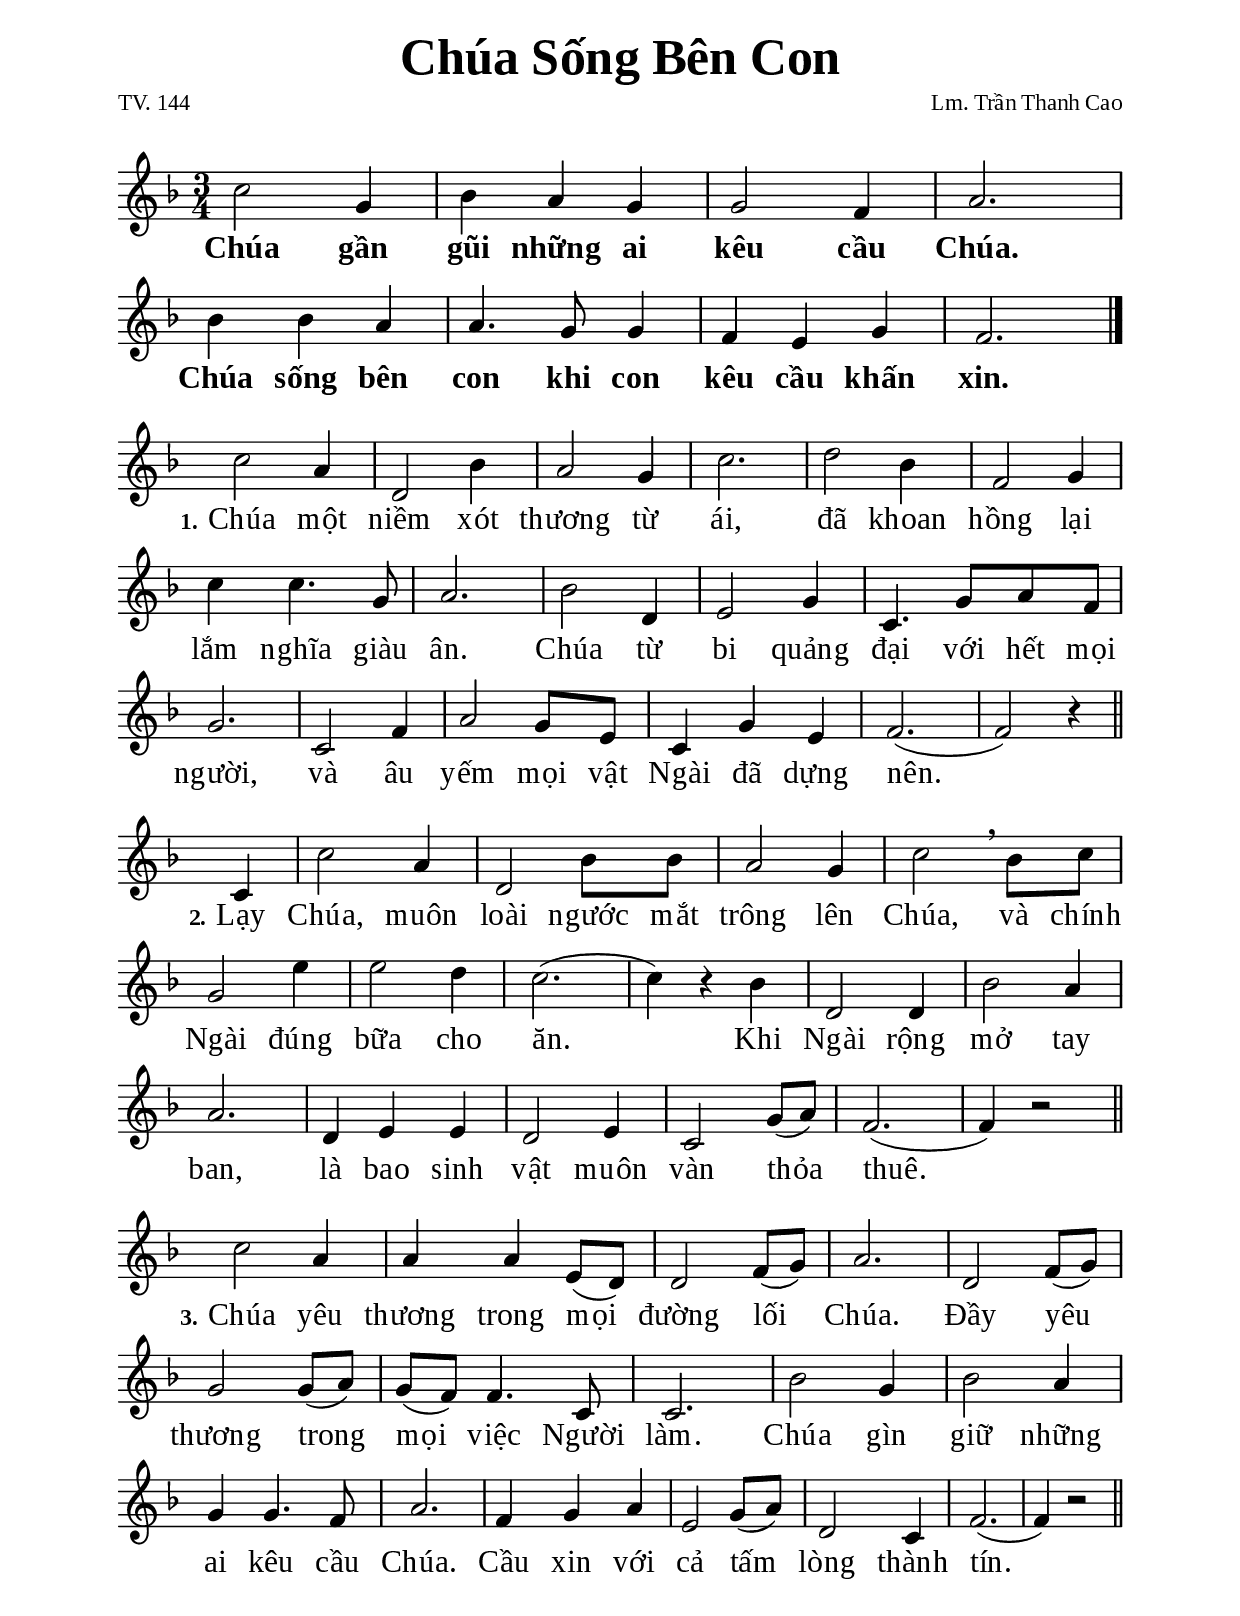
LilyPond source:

% Cài đặt chung
\version "2.20.0"
\include "english.ly"

\header {
  title = \markup { \fontsize #3 "Chúa Sống Bên Con" }
  poet = "TV. 144"
  composer = "Lm. Trần Thanh Cao"
  arranger = " "
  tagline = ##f
}

\paper {
  #(set-paper-size "a4")
  top-margin = 10\mm
  bottom-margin = 10\mm
  left-margin = 20\mm
  right-margin = 20\mm
  indent = #0
  #(define fonts
    (make-pango-font-tree
      "Liberation Serif"
      "Liberation Serif"
      "Liberation Serif"
      (/ 20 20)))
  page-count = #1
}

% Nhạc điệp khúc
nhacDiepKhuc= \relative c'' {
  c2 g4 |
  bf a g |
  g2 f4 |
  a2. |
  bf4 bf a |
  a4. g8 g4 |
  f e g |
  f2. \bar "|."
}

% Nhạc phiên khúc
nhacPhienKhucMot = \relative c'' {
  c2 a4 |
  d,2 bf'4 |
  a2 g4 |
  c2. |
  d2 bf4 |
  f2 g4 |
  c4 c4. g8 |
  a2. |
  bf2 d,4 |
  e2 g4 |
  c,4. g'8 a f |
  g2. |
  c,2 f4 |
  a2 g8 e |
  c4 g' e |
  f2. ( |
  f2) r4 \bar "||"
}

nhacPhienKhucHai = \relative c' {
  \partial 4 c4 |
  c'2 a4 |
  d,2 bf'8 bf |
  a2 g4 |
  c2 \breathe bf8 c |
  g2 e'4 |
  e2 d4 |
  c2. ( |
  c4) r bf |
  d,2 d4 |
  bf'2 a4 |
  a2. |
  d,4 e e |
  d2 e4 |
  c2 g'8 (a) |
  f2. ( |
  f4) r2 \bar "||"
}

nhacPhienKhucBa = \relative c'' {
  c2 a4 |
  a a e8 (d) |
  d2 f8 (g) |
  a2. |
  d,2 f8 (g) |
  g2 g8 (a) |
  g (f) f4. c8 |
  c2. |
  bf'2 g4 |
  bf2 a4 |
  g g4. f8 |
  a2. |
  f4 g a |
  e2 g8 (a) |
  d,2 c4 |
  f2. ( |
  f4) r2 \bar "||"
}

% Lời điệp khúc
loiDiepKhuc = \lyricmode {
  Chúa gần gũi những ai kêu cầu Chúa.
  Chúa sống bên con khi con kêu cầu khấn xin.
}

% Lời phiên khúc
loiPhienKhucMot = \lyricmode {
  \set stanza = #"1."
  Chúa một niềm xót thương từ ái,
  đã khoan hồng lại lắm nghĩa giàu ân.
  Chúa từ bi quảng đại với hết mọi người,
  và âu yếm mọi vật Ngài đã dựng nên.
}

loiPhienKhucHai = \lyricmode {
  \set stanza = #"2."
  Lạy Chúa, muôn loài ngước mắt trông lên Chúa,
  và chính Ngài đúng bữa cho ăn.
  Khi Ngài rộng mở tay ban,
  là bao sinh vật muôn vàn thỏa thuê.
}

loiPhienKhucBa = \lyricmode {
  \set stanza = #"3."
  Chúa yêu thương trong mọi đường lối Chúa.
  Đầy yêu thương trong mọi việc Người làm.
  Chúa gìn giữ những ai kêu cầu Chúa.
  Cầu xin với cả tấm lòng thành tín.
}


% Dàn trang
\score {
  \new ChoirStaff <<
    \new Staff = diepKhuc \with {
        \consists "Merge_rests_engraver"
        \magnifyStaff #(magstep +1)
      }
      <<
      \new Voice = beSop {
        \key f \major \time 3/4 \stemNeutral \nhacDiepKhuc
      }
    >>
    \new Lyrics \lyricsto beSop \loiDiepKhuc
  >>
  \layout {
    \override Lyrics.LyricText.font-series = #'bold
    \override Lyrics.LyricText.font-size = #+3
    \override Lyrics.LyricSpace.minimum-distance = #2.0
    \override Score.BarNumber.break-visibility = ##(#f #f #f)
  }
}

\score {
  \new ChoirStaff <<
    \new Staff = phienKhuc \with {
        \magnifyStaff #(magstep +1)
      }
      <<
      \new Voice = beSop {
        \key f \major \time 3/4 \nhacPhienKhucMot
      }
    >>
    \new Lyrics \lyricsto beSop \loiPhienKhucMot
  >>
  \layout {
    \override Staff.TimeSignature.transparent = ##t
    \override Lyrics.LyricText.font-size = #+3
    \override Lyrics.LyricSpace.minimum-distance = #2.0
    \override Score.BarNumber.break-visibility = ##(#f #f #f)
  } 
}

\score {
  \new ChoirStaff <<
    \new Staff = phienKhuc \with {
        \magnifyStaff #(magstep +1)
      }
      <<
      \new Voice = beSop {
        \key f \major \time 3/4 \nhacPhienKhucHai
      }
    >>
    \new Lyrics \lyricsto beSop \loiPhienKhucHai
  >>
  \layout {
    \override Staff.TimeSignature.transparent = ##t
    \override Lyrics.LyricText.font-size = #+3
    \override Lyrics.LyricSpace.minimum-distance = #2.0
    \override Score.BarNumber.break-visibility = ##(#f #f #f)
  } 
}

\score {
  \new ChoirStaff <<
    \new Staff = phienKhuc \with {
        \magnifyStaff #(magstep +1)
      }
      <<
      \new Voice = beSop {
        \key f \major \time 3/4 \nhacPhienKhucBa
      }
    >>
    \new Lyrics \lyricsto beSop \loiPhienKhucBa
  >>
  \layout {
    \override Staff.TimeSignature.transparent = ##t
    \override Lyrics.LyricText.font-size = #+3
    \override Lyrics.LyricSpace.minimum-distance = #2.0
    \override Score.BarNumber.break-visibility = ##(#f #f #f)
  } 
}
